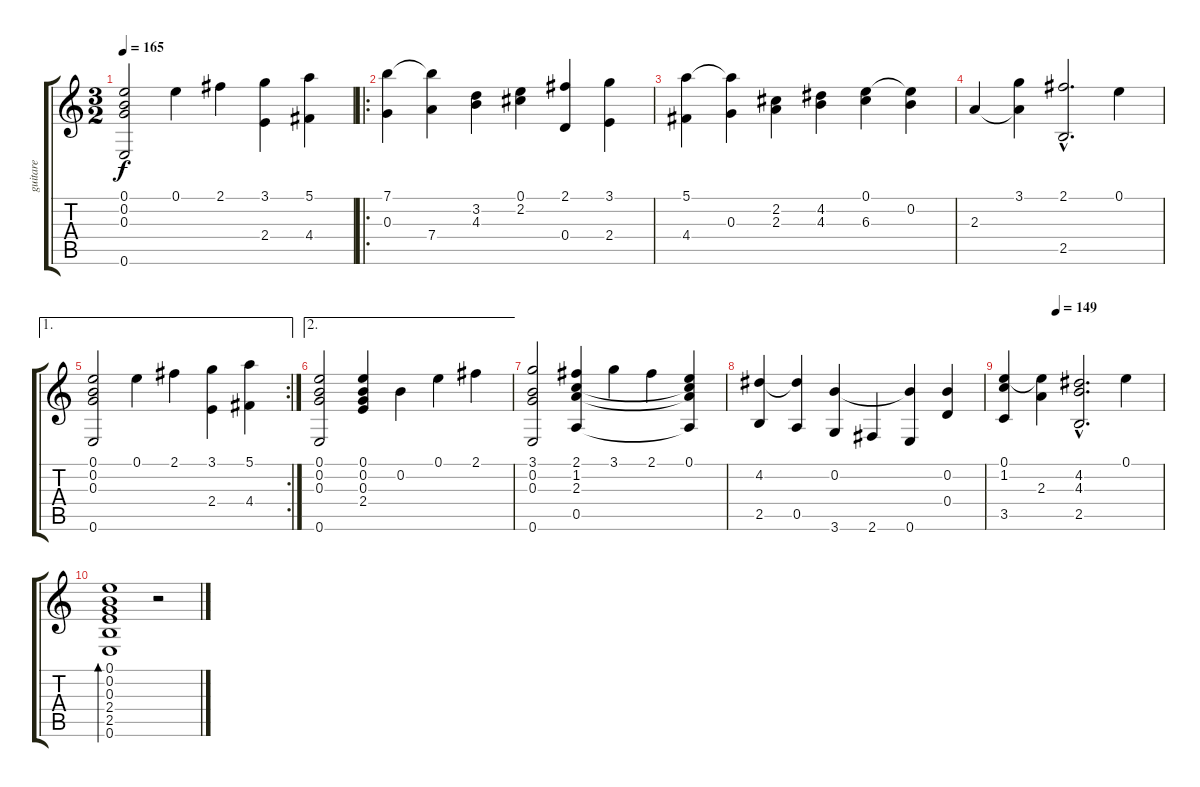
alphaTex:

\track ("guitare" "guitare") {instrument acousticguitarnylon}
\staff {score tabs}
\tuning (E4 B3 G3 D3 A2 E2) {hide}
\ts (3 2)
\tempo 165
\clef g2
\ks c
(0.1 0.2 0.3 0.6).2{dy f} 0.1.4 2.1.4 (3.1 2.4).4 (5.1 4.4).4 |
\ro
(7.1 0.3).4 (7.1{t} 7.4).4 (3.2 4.3).4 (0.1 2.2).4 (2.1 0.4).4 (3.1 2.4).4 |
(5.1 4.4).4 (5.1{t} 0.3).4 (2.2 2.3).4 (4.2 4.3).4 (0.1 6.3).4 (0.1{t} 0.2).4 |
2.3.4 (3.1 2.3{t}).4 (2.1{hac} 2.5{hac}).2{d} 0.1.4 |
\ae 1
\rc 2
(0.1 0.2 0.3 0.6).2 0.1.4 2.1.4 (3.1 2.4).4 (5.1 4.4).4 |
\ae 2
(0.1 0.2 0.3 0.6).2 (0.1 0.2 0.3 2.4).4 0.2.4 0.1.4 2.1.4 |
(3.1 0.2 0.3 0.6).2 (2.1 1.2 2.3 0.5).4 3.1.4 2.1.4 (0.1 1.2{t} 2.3{t} 0.5{t}).4 |
(4.2 2.5).4 (4.2{t} 0.5).4 (0.2 3.6).4 2.6.4 (0.2{t} 0.6).4 (0.2 0.4).4 |
\tempo (149 0.3333333333333333)
(0.1 1.2 3.5).4 (0.1{t} 2.3).4 (4.2{hac} 4.3{hac} 2.5{hac}).2{d} 0.1.4 |
(0.1 0.2 0.3 2.4 2.5 0.6).1{bd 240} r.2
